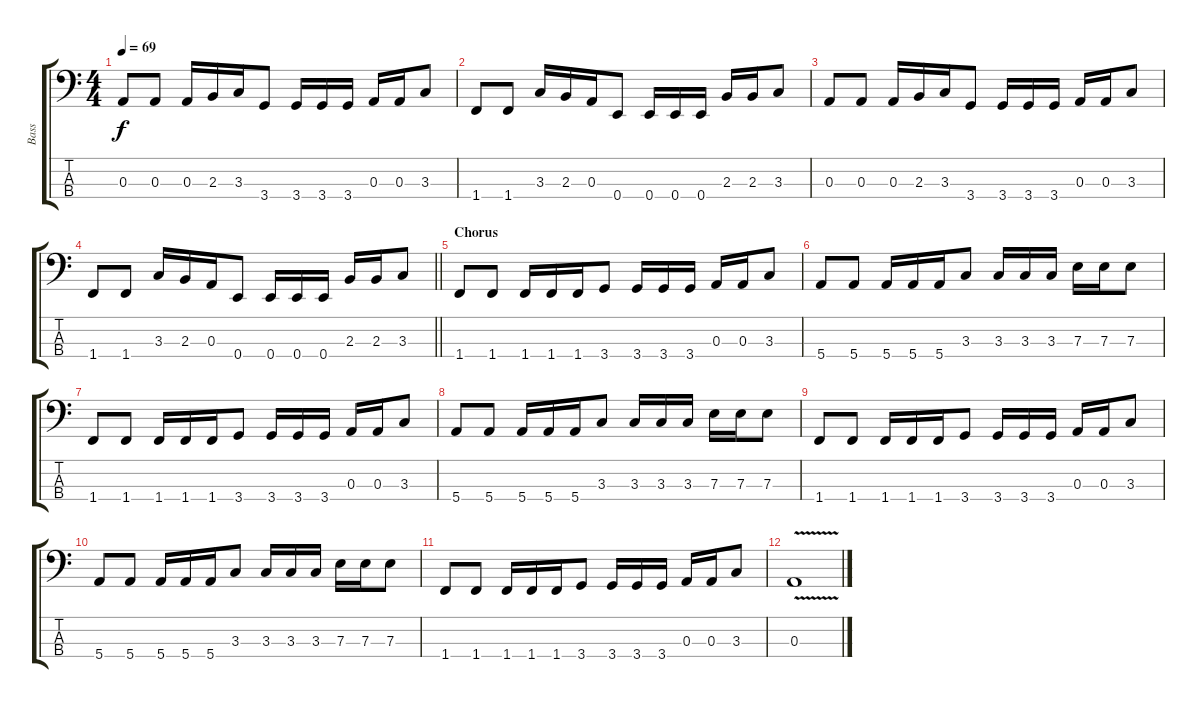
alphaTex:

\track ("Bass" "Bass") {instrument electricbassfinger}
\staff {score tabs}
\tuning (G2 D2 A1 E1) {hide}
\ts (4 4)
\tempo 69
\clef f4
\ks c
0.3.8{dy f} 0.3.8 0.3.16 2.3.16 3.3.16 3.4.8 3.4.16 3.4.16 3.4.16 0.3.16 0.3.16 3.3.8 |
1.4.8 1.4.8 3.3.16 2.3.16 0.3.16 0.4.8 0.4.16 0.4.16 0.4.16 2.3.16 2.3.16 3.3.8 |
0.3.8 0.3.8 0.3.16 2.3.16 3.3.16 3.4.8 3.4.16 3.4.16 3.4.16 0.3.16 0.3.16 3.3.8 |
\barLineRight lightlight
1.4.8 1.4.8 3.3.16 2.3.16 0.3.16 0.4.8 0.4.16 0.4.16 0.4.16 2.3.16 2.3.16 3.3.8 |
\section ("" "Chorus")
1.4.8 1.4.8 1.4.16 1.4.16 1.4.16 3.4.8 3.4.16 3.4.16 3.4.16 0.3.16 0.3.16 3.3.8 |
5.4.8 5.4.8 5.4.16 5.4.16 5.4.16 3.3.8 3.3.16 3.3.16 3.3.16 7.3.16 7.3.16 7.3.8 |
1.4.8 1.4.8 1.4.16 1.4.16 1.4.16 3.4.8 3.4.16 3.4.16 3.4.16 0.3.16 0.3.16 3.3.8 |
5.4.8 5.4.8 5.4.16 5.4.16 5.4.16 3.3.8 3.3.16 3.3.16 3.3.16 7.3.16 7.3.16 7.3.8 |
1.4.8 1.4.8 1.4.16 1.4.16 1.4.16 3.4.8 3.4.16 3.4.16 3.4.16 0.3.16 0.3.16 3.3.8 |
5.4.8 5.4.8 5.4.16 5.4.16 5.4.16 3.3.8 3.3.16 3.3.16 3.3.16 7.3.16 7.3.16 7.3.8 |
1.4.8 1.4.8 1.4.16 1.4.16 1.4.16 3.4.8 3.4.16 3.4.16 3.4.16 0.3.16 0.3.16 3.3.8 |
0.3{v}.1
